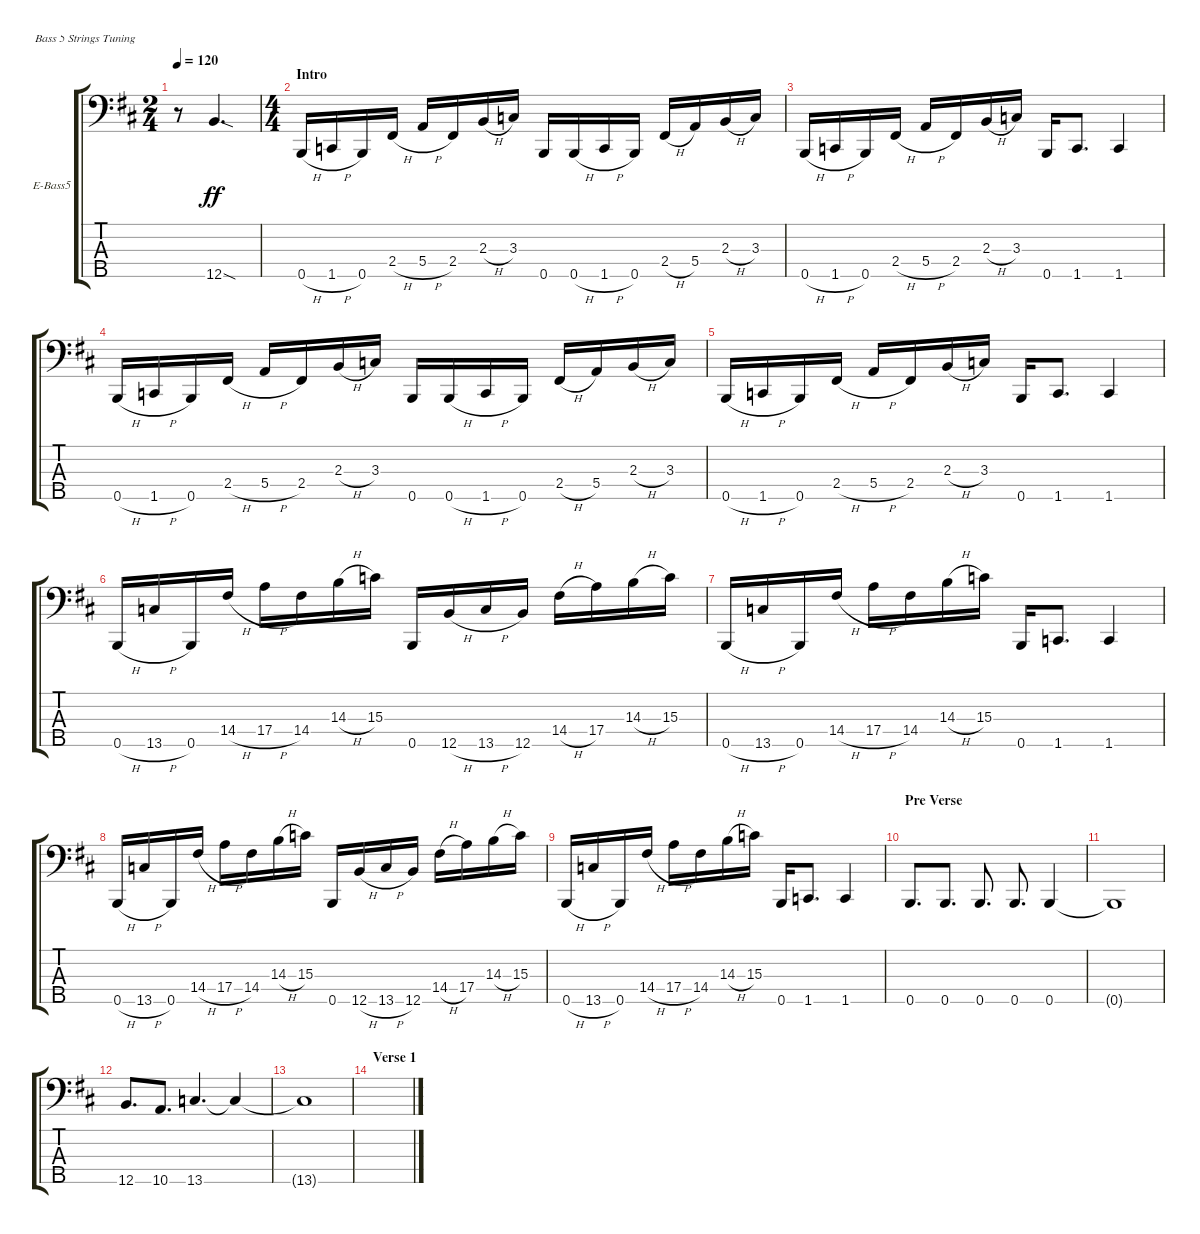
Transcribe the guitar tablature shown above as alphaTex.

\defaultSystemsLayout 4
\bracketExtendMode groupsimilarinstruments
\firstSystemTrackNameOrientation horizontal
\otherSystemsTrackNameOrientation horizontal
\track ("Wolf" "E-Bass5") {instrument electricbassfinger}
\staff {score tabs}
\tuning (G2 D2 A1 E1 B0)
\ts (2 4)
\tempo 120
\clef f4
\ks bminor
r.8{dy ff instrument electricbassfinger} 12.5{sod}.4{d} |
\ts (4 4)
\section ("" "Intro ")
0.5{h}.16 1.5{h}.16 0.5.16 2.4{h}.16 5.4{h}.16 2.4.16 2.3{h}.16 3.3.16 0.5.16 0.5{h}.16 1.5{h}.16 0.5.16 2.4{h}.16 5.4.16 2.3{h}.16 3.3.16 |
0.5{h}.16 1.5{h}.16 0.5.16 2.4{h}.16 5.4{h}.16 2.4.16 2.3{h}.16 3.3.16 0.5.16 1.5.8{d} 1.5.4 |
0.5{h}.16 1.5{h}.16 0.5.16 2.4{h}.16 5.4{h}.16 2.4.16 2.3{h}.16 3.3.16 0.5.16 0.5{h}.16 1.5{h}.16 0.5.16 2.4{h}.16 5.4.16 2.3{h}.16 3.3.16 |
0.5{h}.16 1.5{h}.16 0.5.16 2.4{h}.16 5.4{h}.16 2.4.16 2.3{h}.16 3.3.16 0.5.16 1.5.8{d} 1.5.4 |
0.5{h}.16 13.5{h}.16 0.5.16 14.4{h}.16 17.4{h}.16 14.4.16 14.3{h}.16 15.3.16 0.5.16 12.5{h}.16 13.5{h}.16 12.5.16 14.4{h}.16 17.4.16 14.3{h}.16 15.3.16 |
0.5{h}.16 13.5{h}.16 0.5.16 14.4{h}.16 17.4{h}.16 14.4.16 14.3{h}.16 15.3.16 0.5.16 1.5.8{d} 1.5.4 |
0.5{h}.16 13.5{h}.16 0.5.16 14.4{h}.16 17.4{h}.16 14.4.16 14.3{h}.16 15.3.16 0.5.16 12.5{h}.16 13.5{h}.16 12.5.16 14.4{h}.16 17.4.16 14.3{h}.16 15.3.16 |
0.5{h}.16 13.5{h}.16 0.5.16 14.4{h}.16 17.4{h}.16 14.4.16 14.3{h}.16 15.3.16 0.5.16 1.5.8{d} 1.5.4 |
\section ("" "Pre Verse")
0.5.8{d} 0.5.8{d} 0.5.8{d} 0.5.8{d} 0.5.4 |
0.5{t}.1 |
12.5.8{d} 10.5.8{d} 13.5.4{d} 13.5{t}.4 |
13.5{t}.1 |
\section ("" "Verse 1")
